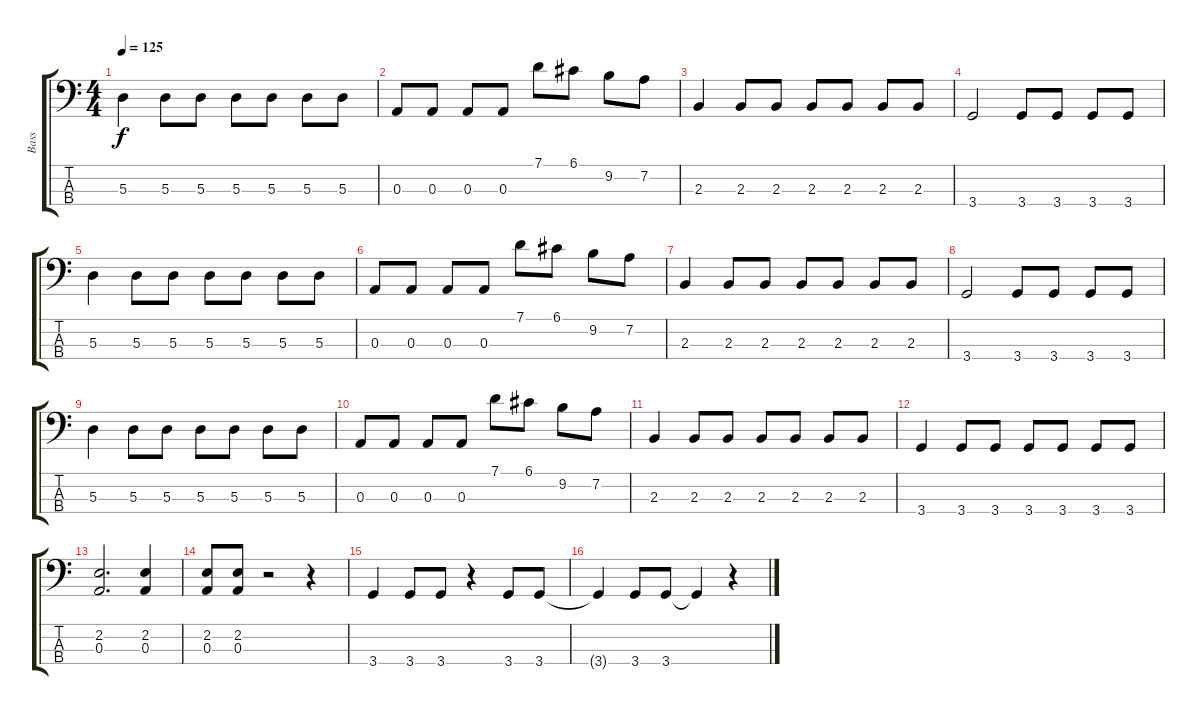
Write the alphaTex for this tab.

\track ("Bass" "Bass") {instrument electricbassfinger}
\staff {score tabs}
\tuning (G2 D2 A1 E1) {hide}
\ts (4 4)
\tempo 125
\clef f4
\ks c
5.3.4{dy f} 5.3.8 5.3.8 5.3.8 5.3.8 5.3.8 5.3.8 |
0.3.8 0.3.8 0.3.8 0.3.8 7.1.8 6.1.8 9.2.8 7.2.8 |
2.3.4 2.3.8 2.3.8 2.3.8 2.3.8 2.3.8 2.3.8 |
3.4.2 3.4.8 3.4.8 3.4.8 3.4.8 |
5.3.4 5.3.8 5.3.8 5.3.8 5.3.8 5.3.8 5.3.8 |
0.3.8 0.3.8 0.3.8 0.3.8 7.1.8 6.1.8 9.2.8 7.2.8 |
2.3.4 2.3.8 2.3.8 2.3.8 2.3.8 2.3.8 2.3.8 |
3.4.2 3.4.8 3.4.8 3.4.8 3.4.8 |
5.3.4 5.3.8 5.3.8 5.3.8 5.3.8 5.3.8 5.3.8 |
0.3.8 0.3.8 0.3.8 0.3.8 7.1.8 6.1.8 9.2.8 7.2.8 |
2.3.4 2.3.8 2.3.8 2.3.8 2.3.8 2.3.8 2.3.8 |
3.4.4 3.4.8 3.4.8 3.4.8 3.4.8 3.4.8 3.4.8 |
(2.2 0.3).2{d} (2.2 0.3).4 |
(2.2 0.3).8 (2.2 0.3).8 r.2 r.4 |
3.4.4 3.4.8 3.4.8 r.4 3.4.8 3.4.8 |
3.4{t}.4 3.4.8 3.4.8 3.4{t}.4 r.4
